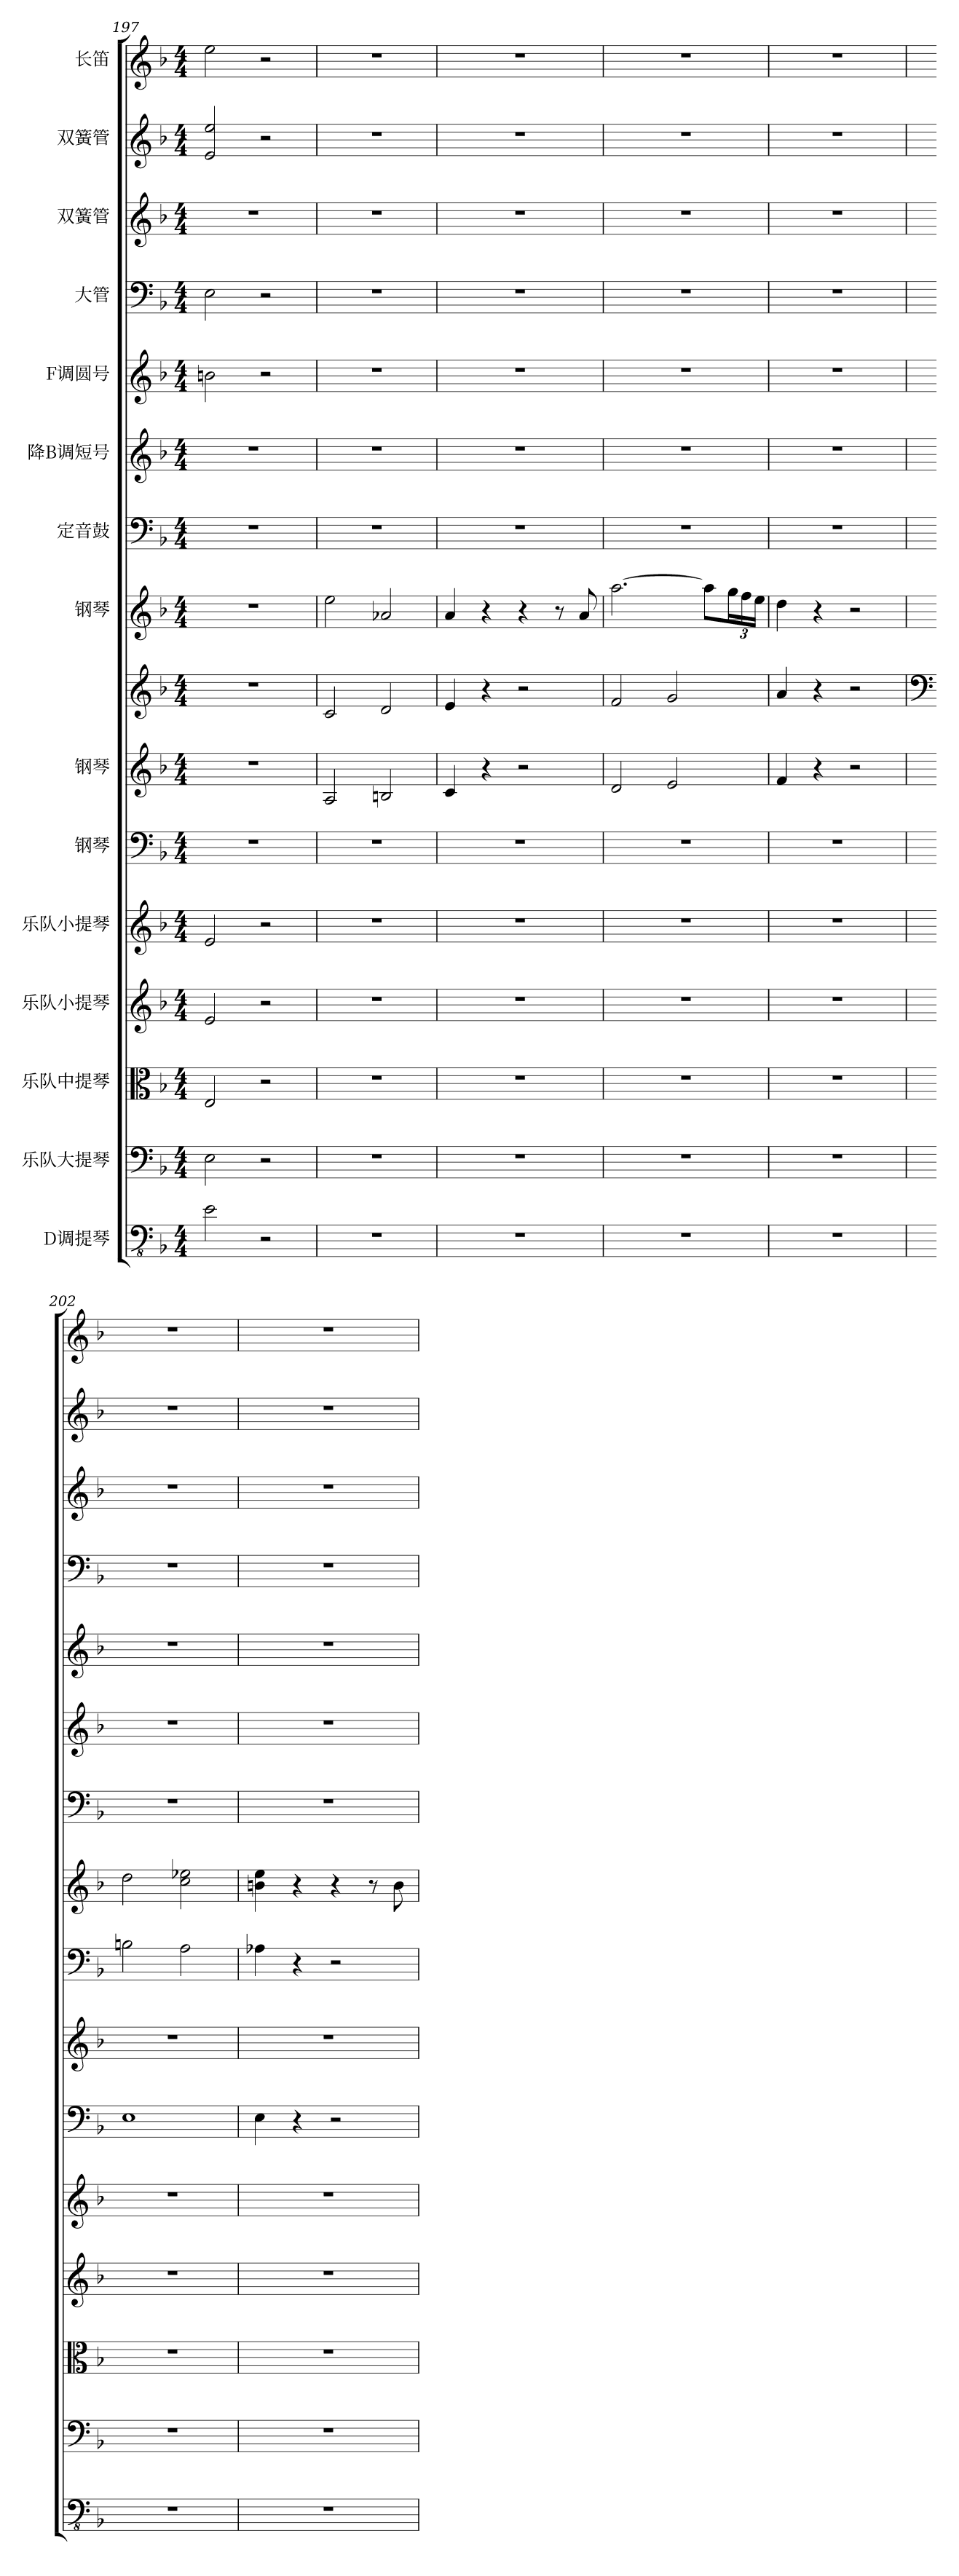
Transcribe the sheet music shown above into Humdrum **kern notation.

**kern	**kern	**kern	**kern	**kern	**kern	**kern	**kern	**kern	**kern	**kern	**kern	**kern	**kern	**kern	**kern
*part15	*part14	*part13	*part12	*part11	*part10	*part9	*part9	*part8	*part7	*part6	*part5	*part4	*part3	*part2	*part1
*staff16	*staff15	*staff14	*staff13	*staff12	*staff11	*staff10	*staff9	*staff8	*staff7	*staff6	*staff5	*staff4	*staff3	*staff2	*staff1
*I"D调提琴	*I"乐队大提琴	*I"乐队中提琴	*I"乐队小提琴	*I"乐队小提琴	*I"钢琴	*I"钢琴	*	*I"钢琴	*I"定音鼓	*I"降B调短号	*I"F调圆号	*I"大管	*I"双簧管	*I"双簧管	*I"长笛
*clefFv4	*clefF4	*clefC3	*clefG2	*clefG2	*clefF4	*clefG2	*clefG2	*clefG2	*clefF4	*clefG2	*clefG2	*clefF4	*clefG2	*clefG2	*clefG2
*ITrd7c12	*	*	*	*	*	*	*	*	*	*ITrd1c2	*ITrd4c7	*	*	*	*
*k[b-]	*k[b-]	*k[b-]	*k[b-]	*k[b-]	*k[b-]	*k[b-]	*k[b-]	*k[b-]	*k[b-]	*k[b-e-a-]	*k[b-e-]	*k[b-]	*k[b-]	*k[b-]	*k[b-]
*M4/4	*M4/4	*M4/4	*M4/4	*M4/4	*M4/4	*M4/4	*M4/4	*M4/4	*M4/4	*M4/4	*M4/4	*M4/4	*M4/4	*M4/4	*M4/4
*MM220	*MM220	*MM220	*MM220	*MM220	*MM220	*MM220	*MM220	*MM220	*MM220	*MM220	*MM220	*MM220	*MM220	*MM220	*MM220
=197	=197	=197	=197	=197	=197	=197	=197	=197	=197	=197	=197	=197	=197	=197	=197
2EE\	2E\	2E/	2e/	2e/	1r	1r	1r	1r	1r	1r	2en\	2E\	1r	2e/ 2ee/	2ee\
2r	2r	2r	2r	2r	.	.	.	.	.	.	2r	2r	.	2r	2r
=198	=198	=198	=198	=198	=198	=198	=198	=198	=198	=198	=198	=198	=198	=198	=198
*	*	*	*	*	*	*	*	*	*	*	*	*	*	*	*MM236
1r	1r	1r	1r	1r	1r	2A/	2c/	2ee\	1r	1r	1r	1r	1r	1r	1r
.	.	.	.	.	.	2Bn/	2d/	2a-X/	.	.	.	.	.	.	.
=199	=199	=199	=199	=199	=199	=199	=199	=199	=199	=199	=199	=199	=199	=199	=199
1r	1r	1r	1r	1r	1r	4c/	4e/	4a/	1r	1r	1r	1r	1r	1r	1r
.	.	.	.	.	.	4r	4r	4r	.	.	.	.	.	.	.
.	.	.	.	.	.	2r	2r	4r	.	.	.	.	.	.	.
.	.	.	.	.	.	.	.	8r	.	.	.	.	.	.	.
.	.	.	.	.	.	.	.	8a/	.	.	.	.	.	.	.
=200	=200	=200	=200	=200	=200	=200	=200	=200	=200	=200	=200	=200	=200	=200	=200
1r	1r	1r	1r	1r	1r	2d/	2f/	[2.aa\	1r	1r	1r	1r	1r	1r	1r
.	.	.	.	.	.	2e/	2g/	.	.	.	.	.	.	.	.
.	.	.	.	.	.	.	.	8aa\L]	.	.	.	.	.	.	.
*	*	*	*	*	*	*	*	*Xbrackettup	*	*	*	*	*	*	*
.	.	.	.	.	.	.	.	24gg\L	.	.	.	.	.	.	.
.	.	.	.	.	.	.	.	24ff\	.	.	.	.	.	.	.
.	.	.	.	.	.	.	.	24ee\JJ	.	.	.	.	.	.	.
=201	=201	=201	=201	=201	=201	=201	=201	=201	=201	=201	=201	=201	=201	=201	=201
*	*	*	*	*	*	*	*	*	*	*	*	*	*	*	*MM230
1r	1r	1r	1r	1r	1r	4f/	4a/	4dd\	1r	1r	1r	1r	1r	1r	1r
.	.	.	.	.	.	4r	4r	4r	.	.	.	.	.	.	.
.	.	.	.	.	.	2r	2r	2r	.	.	.	.	.	.	.
=202	=202	=202	=202	=202	=202	=202	=202	=202	=202	=202	=202	=202	=202	=202	=202
*	*	*	*	*	*	*	*clefF4	*	*	*	*	*	*	*	*
*	*	*	*	*	*	*	*	*	*	*	*	*	*	*	*MM236
1r	1r	1r	1r	1r	1E	1r	2Bn\	2dd\	1r	1r	1r	1r	1r	1r	1r
.	.	.	.	.	.	.	2A\	2cc\ 2ee-X\	.	.	.	.	.	.	.
!!LO:PB:g=z
=203	=203	=203	=203	=203	=203	=203	=203	=203	=203	=203	=203	=203	=203	=203	=203
*	*	*	*	*	*	*	*	*	*	*	*	*	*	*	*MM248
1r	1r	1r	1r	1r	4E\	1r	4A-X\	4bn\ 4ee\	1r	1r	1r	1r	1r	1r	1r
.	.	.	.	.	4r	.	4r	4r	.	.	.	.	.	.	.
.	.	.	.	.	2r	.	2r	4r	.	.	.	.	.	.	.
.	.	.	.	.	.	.	.	8r	.	.	.	.	.	.	.
.	.	.	.	.	.	.	.	8b\	.	.	.	.	.	.	.
=	=	=	=	=	=	=	=	=	=	=	=	=	=	=	=
*-	*-	*-	*-	*-	*-	*-	*-	*-	*-	*-	*-	*-	*-	*-	*-
